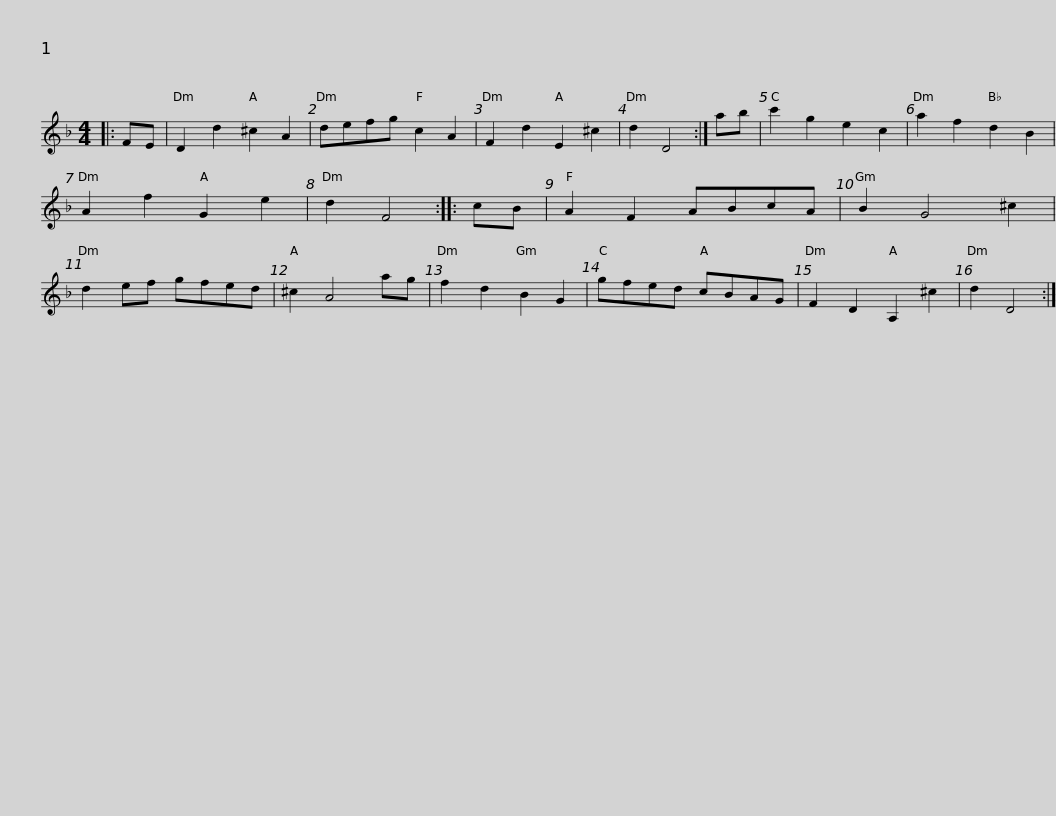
X:1
L:1/8
M:4/4
I:linebreak $
K:Dmin
V:1 treble
V:1
|: FE | D2 d2 ^c2 A2 | defg c2 A2 | F2 d2 E2 ^c2 | d2 D4 :| %5
 ab | c'2 g2 e2 c2 | a2 f2 d2 B2 | A2 f2 G2 e2 |$ d2 F4 :: %10
 cB | A2 F2 ABcA | B2 G4 ^c2 | d2 ef gfed | ^c2 A4 ag | %15
 f2 d2 B2 G2 | gfed cBAG |$ F2 D2 A,2 ^c2 | d2 D4 :| %19
